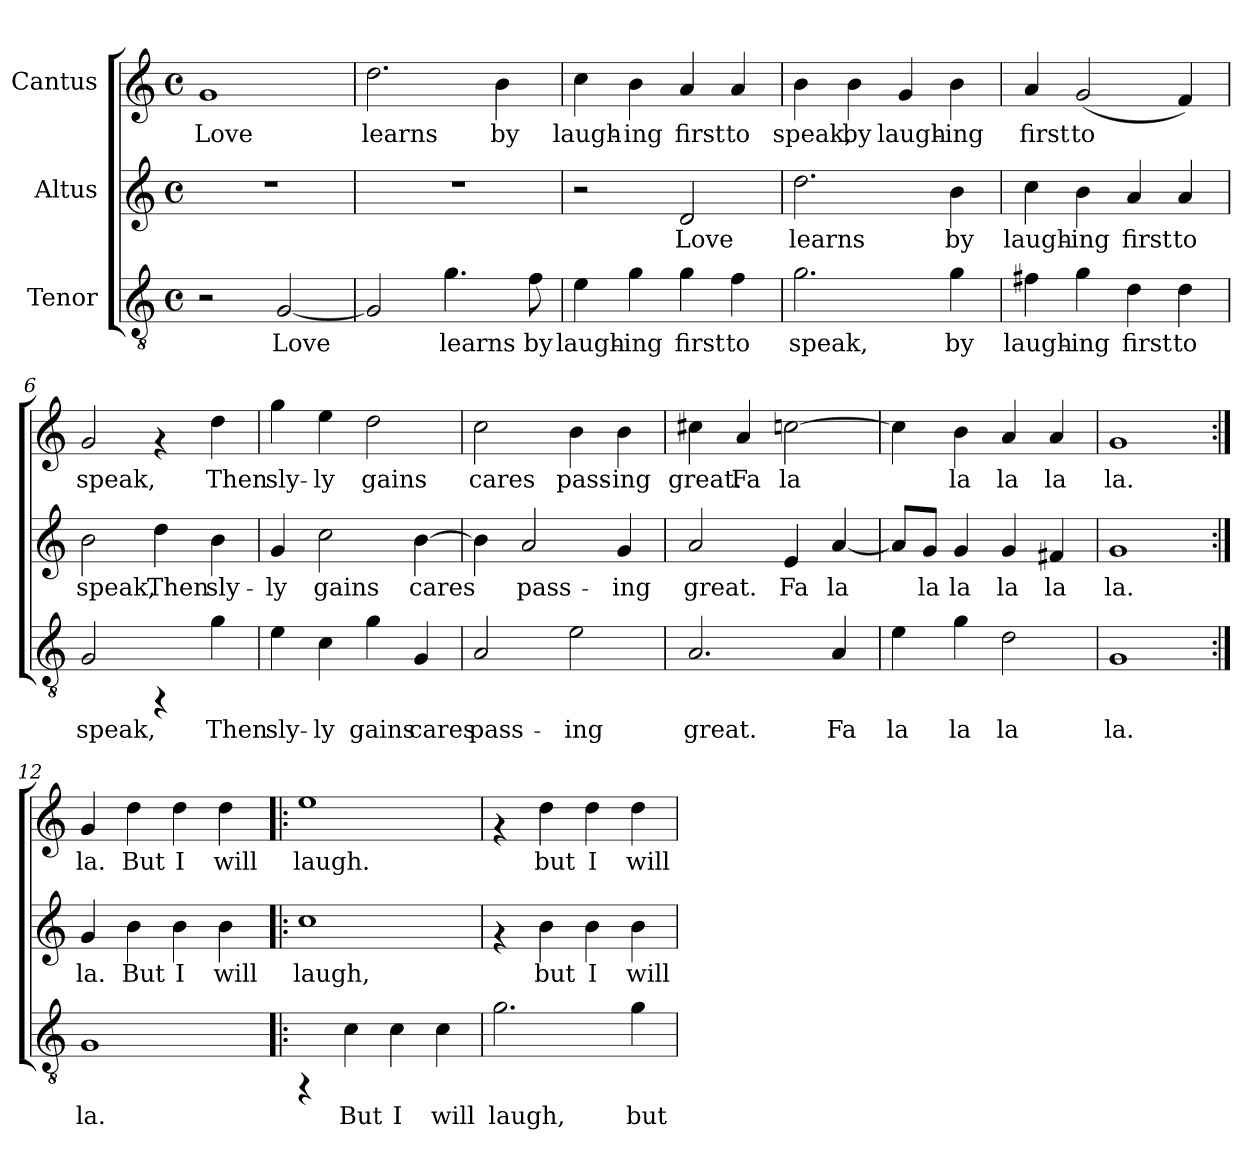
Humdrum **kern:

**kern	**text	**kern	**text	**kern	**text
*part3	*part3	*part2	*part2	*part1	*part1
*staff3	*staff3	*staff2	*staff2	*staff1	*staff1
*I"Tenor	*	*I"Altus	*	*I"Cantus	*
!!LO:PB:g=z
*stria5	*	*stria5	*	*stria5	*
*clefGv2	*	*clefG2	*	*clefG2	*
*M4/4	*	*M4/4	*	*M4/4	*
*met(c)	*	*met(c)	*	*met(c)	*
*MM144	*	*MM144	*	*MM144	*
=1	=1	=1	=1	=1	=1
!	!	!	!	!	!LO:LY:b:cj
2r	.	1r	.	1g	Love
!	!LO:LY:b:cj	!	!	!	!
[<2G/	Love	.	.	.	.
=2	=2	=2	=2	=2	=2
!	!LO:LY:b:cj	!	!	!	!LO:LY:b:cj
2G/]	.	1r	.	2.dd\	learns
!	!LO:LY:b:cj	!	!	!	!
4.g\	learns	.	.	.	.
!	!	!	!	!	!LO:LY:b:cj
.	.	.	.	4b\	by
!	!LO:LY:b:cj	!	!	!	!
8f\	by	.	.	.	.
=3	=3	=3	=3	=3	=3
!	!LO:LY:b:cj	!	!	!	!LO:LY:b:cj
4e\	laugh-	2r	.	4cc\	laugh-
!	!LO:LY:b:cj	!	!	!	!LO:LY:b:cj
4g\	-ing	.	.	4b\	-ing
!	!LO:LY:b:cj	!	!LO:LY:b:cj	!	!LO:LY:b:cj
4g\	first	2d/	Love	4a/	first
!	!LO:LY:b:cj	!	!	!	!LO:LY:b:cj
4f\	to	.	.	4a/	to
=4	=4	=4	=4	=4	=4
!	!LO:LY:b:cj	!	!LO:LY:b:cj	!	!LO:LY:b:cj
2.g\	speak,	2.dd\	learns	4b\	speak,
!	!	!	!	!	!LO:LY:b:cj
.	.	.	.	4b\	by
!	!	!	!	!	!LO:LY:b:cj
.	.	.	.	4g/	laugh-
!	!LO:LY:b:cj	!	!LO:LY:b:cj	!	!LO:LY:b:cj
4g\	by	4b\	by	4b\	-ing
!!LO:LB:g=z
=5	=5	=5	=5	=5	=5
!	!LO:LY:b:cj	!	!LO:LY:b:cj	!	!LO:LY:b:cj
4f#X\	laugh-	4cc\	laugh-	4a/	first
!	!LO:LY:b:cj	!	!LO:LY:b:cj	!	!LO:LY:b:cj
4g\	-ing	4b\	-ing	(<2g/	to
!	!LO:LY:b:cj	!	!LO:LY:b:cj	!	!
4d\	first	4a/	first	.	.
!	!LO:LY:b:cj	!	!LO:LY:b:cj	!	!LO:LY:b:cj
4d\	to	4a/	to	4f/)	.
=6	=6	=6	=6	=6	=6
!	!LO:LY:b:cj	!	!LO:LY:b:cj	!	!LO:LY:b:cj
2G/	speak,	2b\	speak,	2g/	speak,
!	!	!	!LO:LY:b:cj	!	!
4rFF	.	4dd\	Then	4rf	.
!	!LO:LY:b:cj	!	!LO:LY:b:cj	!	!LO:LY:b:cj
4g\	Then	4b\	sly-	4dd\	Then
=7	=7	=7	=7	=7	=7
!	!LO:LY:b:cj	!	!LO:LY:b:cj	!	!LO:LY:b:cj
4e\	sly-	4g/	-ly	4gg\	sly-
!	!LO:LY:b:cj	!	!LO:LY:b:cj	!	!LO:LY:b:cj
4c\	-ly	2cc\	gains	4ee\	-ly
!	!LO:LY:b:cj	!	!	!	!LO:LY:b:cj
4g\	gains	.	.	2dd\	gains
!	!LO:LY:b:cj	!	!LO:LY:b:cj	!	!
4G/	cares	[>4b\	cares	.	.
=8	=8	=8	=8	=8	=8
!	!LO:LY:b:cj	!	!LO:LY:b:cj	!	!LO:LY:b:cj
2A/	pass-	4b\]	.	2cc\	cares
!	!	!	!LO:LY:b:cj	!	!
.	.	2a/	pass-	.	.
!	!LO:LY:b:cj	!	!	!	!LO:LY:b:cj
2e\	-ing	.	.	4b\	pass-
!	!	!	!LO:LY:b:cj	!	!LO:LY:b:cj
.	.	4g/	-ing	4b\	-ing
!!LO:LB:g=z
=9	=9	=9	=9	=9	=9
!	!LO:LY:b:cj	!	!LO:LY:b:cj	!	!LO:LY:b:cj
2.A/	great.	2a/	great.	4cc#X\	great.
!	!	!	!	!	!LO:LY:b:cj
.	.	.	.	4a/	Fa
!	!	!	!LO:LY:b:cj	!	!LO:LY:b:cj
.	.	4e/	Fa	[>2ccn\	la
!	!LO:LY:b:cj	!	!LO:LY:b:cj	!	!
4A/	Fa	[<4a/	la	.	.
=10	=10	=10	=10	=10	=10
!	!LO:LY:b:cj	!	!LO:LY:b:cj	!	!LO:LY:b:cj
4e\	la	8a/L]	.	4cc\]	.
!	!	!	!LO:LY:b:cj	!	!
.	.	8g/J	la	.	.
!	!LO:LY:b:cj	!	!LO:LY:b:cj	!	!LO:LY:b:cj
4g\	la	4g/	la	4b\	la
!	!LO:LY:b:cj	!	!LO:LY:b:cj	!	!LO:LY:b:cj
2d\	la	4g/	la	4a/	la
!	!	!	!LO:LY:b:cj	!	!LO:LY:b:cj
.	.	4f#X/	la	4a/	la
=11	=11	=11	=11	=11	=11
!	!LO:LY:b:cj	!	!LO:LY:b:cj	!	!LO:LY:b:cj
1G	la.	1g	la.	1g	la.
=12:|!	=12:|!	=12:|!	=12:|!	=12:|!	=12:|!
!	!LO:LY:b:cj	!	!LO:LY:b:cj	!	!LO:LY:b:cj
1G	la.	4g/	la.	4g/	la.
!	!	!	!LO:LY:b:cj	!	!LO:LY:b:cj
.	.	4b\	But	4dd\	But
!	!	!	!LO:LY:b:cj	!	!LO:LY:b:cj
.	.	4b\	I	4dd\	I
!	!	!	!LO:LY:b:cj	!	!LO:LY:b:cj
.	.	4b\	will	4dd\	will
!!LO:LB:g=z
=13!|:	=13!|:	=13!|:	=13!|:	=13!|:	=13!|:
!	!	!	!LO:LY:b:cj	!	!LO:LY:b:cj
4rFF	.	1cc	laugh,	1ee	laugh.
!	!LO:LY:b:cj	!	!	!	!
4c\	But	.	.	.	.
!	!LO:LY:b:cj	!	!	!	!
4c\	I	.	.	.	.
!	!LO:LY:b:cj	!	!	!	!
4c\	will	.	.	.	.
=14	=14	=14	=14	=14	=14
!	!LO:LY:b:cj	!	!	!	!
2.g\	laugh,	4rf	.	4rf	.
!	!	!	!LO:LY:b:cj	!	!LO:LY:b:cj
.	.	4b\	but	4dd\	but
!	!	!	!LO:LY:b:cj	!	!LO:LY:b:cj
.	.	4b\	I	4dd\	I
!	!LO:LY:b:cj	!	!LO:LY:b:cj	!	!LO:LY:b:cj
4g\	but	4b\	will	4dd\	will
=	=	=	=	=	=
*-	*-	*-	*-	*-	*-
